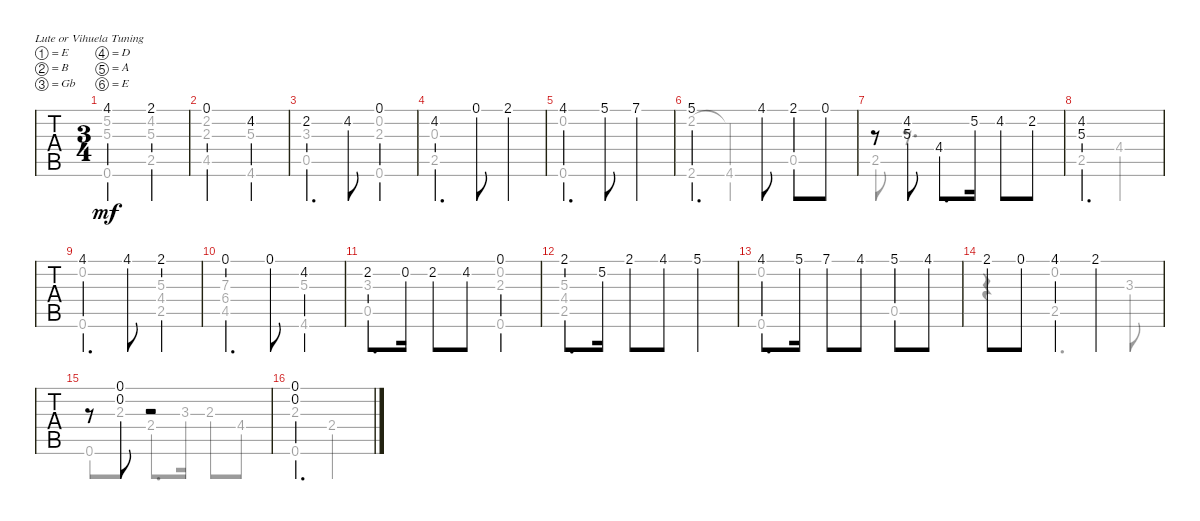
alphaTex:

\bracketExtendMode groupsimilarinstruments
\singleTrackTrackNamePolicy hidden
\multiTrackTrackNamePolicy hidden
\firstSystemTrackNameOrientation horizontal
\otherSystemsTrackNameOrientation horizontal
\track ("Untitled" "N-Gt") {instrument acousticgrandpiano}
\staff {tabs}
\tuning (E4 B3 Gb3 D3 A2 E2)
\displaytranspose 12
\voice
\ts (3 4)
\tempo (108 hide)
\clef g2
\scale
1.20807
\ks e
4.1.2{dy mf instrument acousticgrandpiano} 2.1.4 |
\scale
0.930643 0.1.2 4.2.4 |
\scale
0.930643 2.2.4{d} 4.2.8 0.1.4 |
\scale
0.930643 4.2.4{d} 0.1.8 2.1.4 |
\scale
1.13241 4.1.4{d} 5.1.8 7.1.4 |
\scale
0.955864 5.1.4{d} 4.1.8 2.1.8 0.1.8 |
\scale
0.955864 r.8 (4.2 5.3).8 4.4.8{d} 5.2.16 4.2.8 2.2.8 |
\scale
0.955864 (4.2 5.3).2{d} |
\scale
1.13241 4.1.4{d} 4.1.8 2.1.4 |
\scale
0.955864 0.1.4{d} 0.1.8 4.2.4 |
\scale
0.955864 2.2.8{d} 0.2.16 2.2.8 4.2.8 0.1.4 |
\scale
0.955864 2.1.8{d} 5.2.16 2.1.8 4.1.8 5.1.4 |
\scale
1.13241 4.1.8{d} 5.1.16 7.1.8 4.1.8 5.1.8 4.1.8 |
\scale
0.955864 2.1.8 0.1.8 4.1.4 2.1.4 |
\scale
0.955864 r.8 (0.1 0.2).8 r.2 |
\scale
0.955864 (0.1 0.2).2{d}
\voice
\clef g2
\ottava regular
\simile none
\scale
1.20807
\ks e
(5.2 5.3 0.6).2{dy mf} (4.2 5.3 2.5).4 |
\scale
0.930643 (2.3 4.5 2.2).2 (5.3 4.6).4 |
\scale
0.930643 (3.3 0.5).2 (0.2 2.3 0.6).4 |
\scale
0.930643 (2.5 0.3).2{d} |
\scale
1.13241 (0.2 0.6).2{d} |
\scale
0.955864 (2.2 2.6).4 (2.2{t} 4.6).4 0.5.4 |
\scale
0.955864 2.5.8 r.8{d} |
\scale
0.955864 2.5.4 4.4.2 |
\scale
1.13241 (0.2 0.6).2 (5.3 4.4 2.5).4 |
\scale
0.955864 (7.3 6.4 4.5).2 (5.3 4.6).4 |
\scale
0.955864 (3.3 0.5).2 (0.2 2.3 0.6).4 |
\scale
0.955864 (5.3 4.4 2.5).2{d} |
\scale
1.13241 (0.2 0.6).2 0.5.4 |
\scale
0.955864 r.4 (0.2 2.5).4{d} 3.3.8 |
\scale
0.955864 0.6.8 2.3.8 2.4.8{d} 3.3.16 2.3.8 4.4.8 |
\scale
0.955864 (2.3 0.6).4 2.4.2
